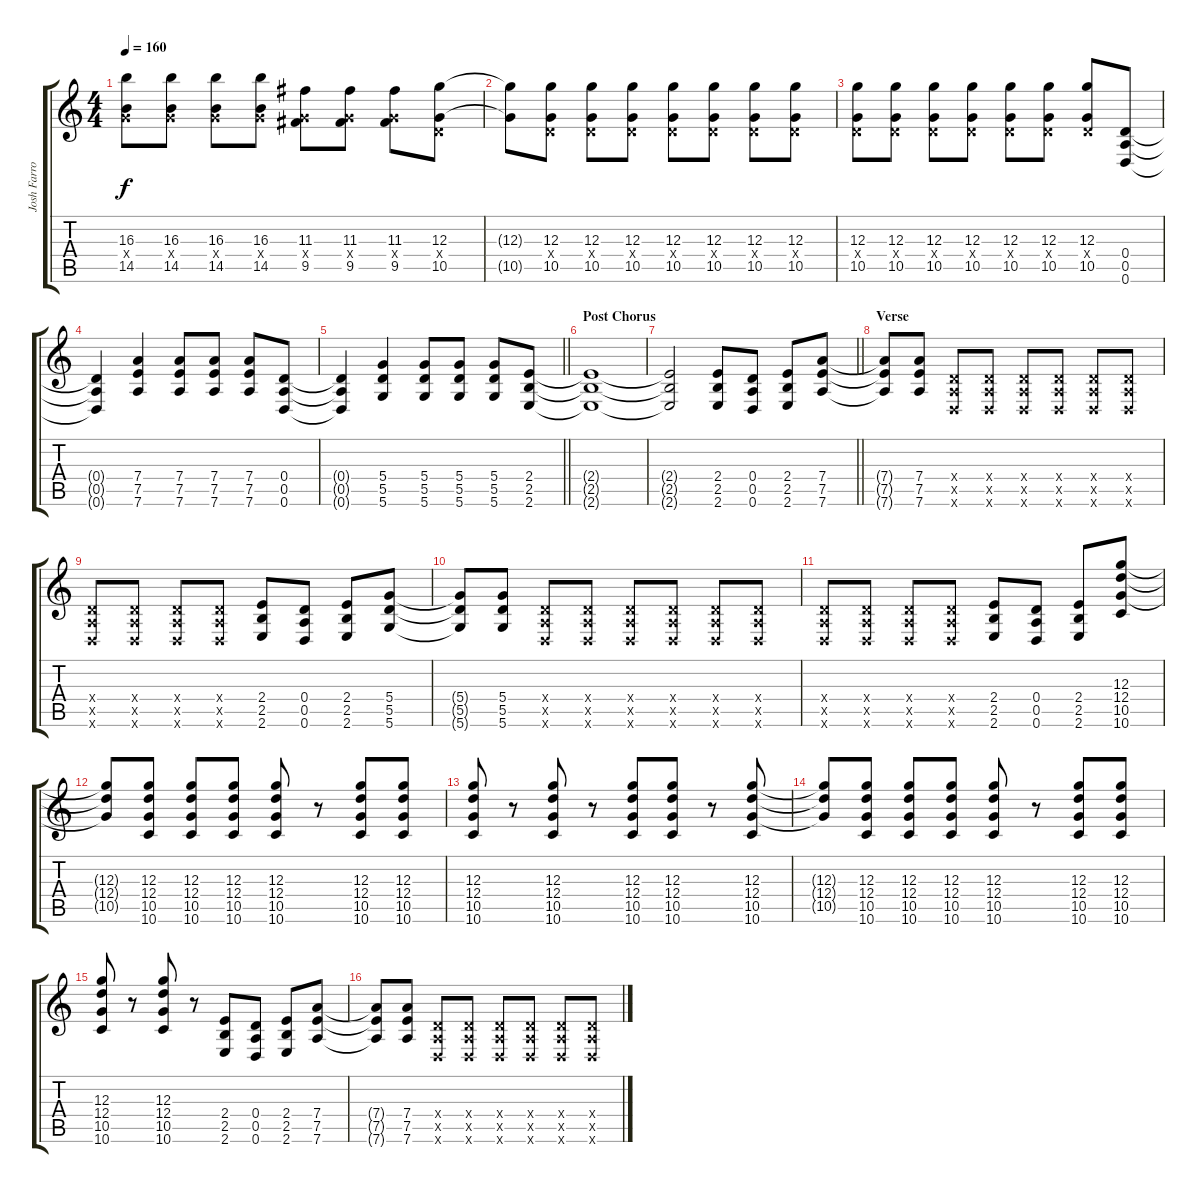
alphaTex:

\track ("Josh Farro" "Josh Farro") {instrument overdrivenguitar}
\staff {score tabs}
\tuning (E4 B3 G3 D3 A2 D2) {hide}
\ts (4 4)
\tempo 160
\clef g2
\ks c
(16.3 5.4{x} 14.5).8{dy f} (16.3 5.4{x} 14.5).8 (16.3 5.4{x} 14.5).8 (16.3 5.4{x} 14.5).8 (11.3 5.4{x} 9.5).8 (11.3 5.4{x} 9.5).8 (11.3 5.4{x} 9.5).8 (12.3 0.4{x} 10.5).8 |
(12.3{t} 10.5{t}).8 (12.3 0.4{x} 10.5).8 (12.3 0.4{x} 10.5).8 (12.3 0.4{x} 10.5).8 (12.3 0.4{x} 10.5).8 (12.3 0.4{x} 10.5).8 (12.3 0.4{x} 10.5).8 (12.3 0.4{x} 10.5).8 |
(12.3 0.4{x} 10.5).8 (12.3 0.4{x} 10.5).8 (12.3 0.4{x} 10.5).8 (12.3 0.4{x} 10.5).8 (12.3 0.4{x} 10.5).8 (12.3 0.4{x} 10.5).8 (12.3 0.4{x} 10.5).8 (0.4 0.5 0.6).8 |
(0.4{t} 0.5{t} 0.6{t}).4 (7.4 7.5 7.6).4 (7.4 7.5 7.6).8 (7.4 7.5 7.6).8 (7.4 7.5 7.6).8 (0.4 0.5 0.6).8 |
\barLineRight lightlight
(0.4{t} 0.5{t} 0.6{t}).4 (5.4 5.5 5.6).4 (5.4 5.5 5.6).8 (5.4 5.5 5.6).8 (5.4 5.5 5.6).8 (2.4 2.5 2.6).8 |
\section ("" "Post Chorus")
(2.4{t} 2.5{t} 2.6{t}).1 |
\barLineRight lightlight
(2.4{t} 2.5{t} 2.6{t}).2 (2.4 2.5 2.6).8 (0.4 0.5 0.6).8 (2.4 2.5 2.6).8 (7.4 7.5 7.6).8 |
\section ("" "Verse")
(7.4{t} 7.5{t} 7.6{t}).8 (7.4 7.5 7.6).8 (0.4{x} 0.5{x} 0.6{x}).8 (0.4{x} 0.5{x} 0.6{x}).8 (0.4{x} 0.5{x} 0.6{x}).8 (0.4{x} 0.5{x} 0.6{x}).8 (0.4{x} 0.5{x} 0.6{x}).8 (0.4{x} 0.5{x} 0.6{x}).8 |
(0.4{x} 0.5{x} 0.6{x}).8 (0.4{x} 0.5{x} 0.6{x}).8 (0.4{x} 0.5{x} 0.6{x}).8 (0.4{x} 0.5{x} 0.6{x}).8 (2.4 2.5 2.6).8 (0.4 0.5 0.6).8 (2.4 2.5 2.6).8 (5.4 5.5 5.6).8 |
(5.4{t} 5.5{t} 5.6{t}).8 (5.4 5.5 5.6).8 (0.4{x} 0.5{x} 0.6{x}).8 (0.4{x} 0.5{x} 0.6{x}).8 (0.4{x} 0.5{x} 0.6{x}).8 (0.4{x} 0.5{x} 0.6{x}).8 (0.4{x} 0.5{x} 0.6{x}).8 (0.4{x} 0.5{x} 0.6{x}).8 |
(0.4{x} 0.5{x} 0.6{x}).8 (0.4{x} 0.5{x} 0.6{x}).8 (0.4{x} 0.5{x} 0.6{x}).8 (0.4{x} 0.5{x} 0.6{x}).8 (2.4 2.5 2.6).8 (0.4 0.5 0.6).8 (2.4 2.5 2.6).8 (12.3 12.4 10.5 10.6).8 |
(12.3{t} 12.4{t} 10.5{t}).8 (12.3 12.4 10.5 10.6).8 (12.3 12.4 10.5 10.6).8 (12.3 12.4 10.5 10.6).8 (12.3 12.4 10.5 10.6).8 r.8 (12.3 12.4 10.5 10.6).8 (12.3 12.4 10.5 10.6).8 |
(12.3 12.4 10.5 10.6).8 r.8 (12.3 12.4 10.5 10.6).8 r.8 (12.3 12.4 10.5 10.6).8 (12.3 12.4 10.5 10.6).8 r.8 (12.3 12.4 10.5 10.6).8 |
(12.3{t} 12.4{t} 10.5{t}).8 (12.3 12.4 10.5 10.6).8 (12.3 12.4 10.5 10.6).8 (12.3 12.4 10.5 10.6).8 (12.3 12.4 10.5 10.6).8 r.8 (12.3 12.4 10.5 10.6).8 (12.3 12.4 10.5 10.6).8 |
(12.3 12.4 10.5 10.6).8 r.8 (12.3 12.4 10.5 10.6).8 r.8 (2.4 2.5 2.6).8 (0.4 0.5 0.6).8 (2.4 2.5 2.6).8 (7.4 7.5 7.6).8 |
(7.4{t} 7.5{t} 7.6{t}).8 (7.4 7.5 7.6).8 (0.4{x} 0.5{x} 0.6{x}).8 (0.4{x} 0.5{x} 0.6{x}).8 (0.4{x} 0.5{x} 0.6{x}).8 (0.4{x} 0.5{x} 0.6{x}).8 (0.4{x} 0.5{x} 0.6{x}).8 (0.4{x} 0.5{x} 0.6{x}).8
